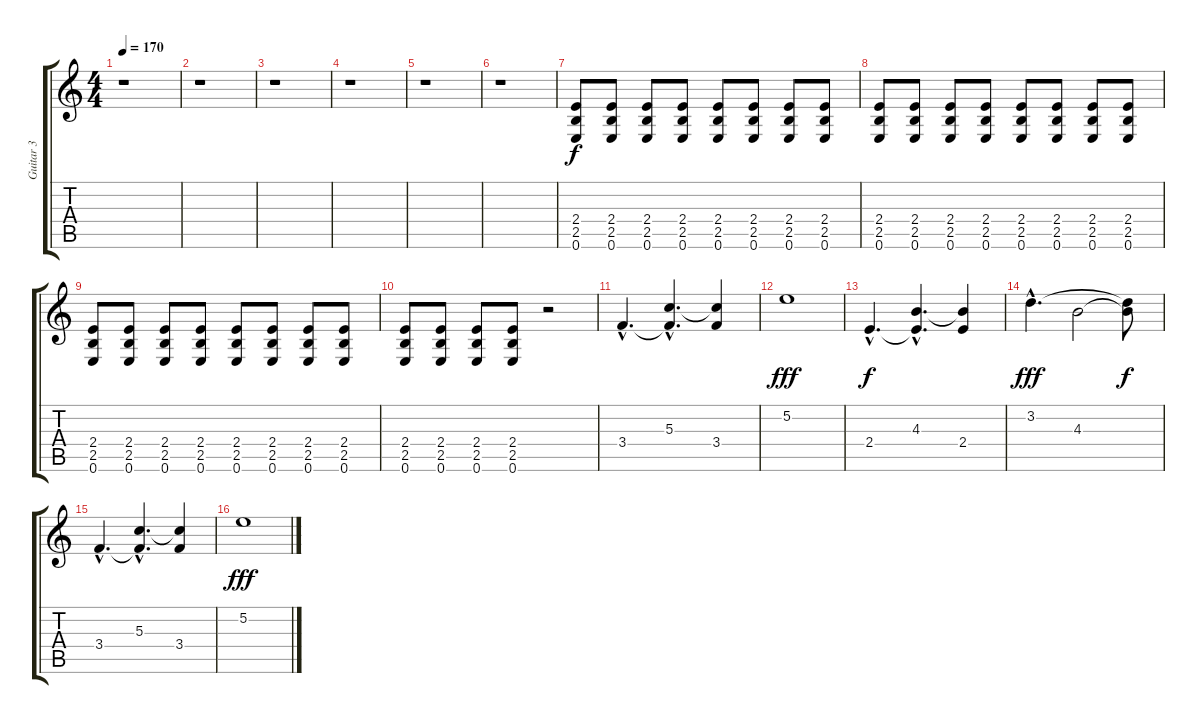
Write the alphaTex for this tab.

\track ("Guitar 3" "Guitar 3") {instrument acousticguitarsteel}
\staff {score tabs}
\tuning (E4 B3 G3 D3 A2 E2) {hide}
\ts (4 4)
\tempo 170
\clef g2
\ks c
r.1{dy f} |
r.1 |
r.1 |
r.1 |
r.1 |
r.1 |
(2.4 2.5 0.6).8{volume 11 instrument distortionguitar} (2.4 2.5 0.6).8 (2.4 2.5 0.6).8 (2.4 2.5 0.6).8 (2.4 2.5 0.6).8 (2.4 2.5 0.6).8 (2.4 2.5 0.6).8 (2.4 2.5 0.6).8 |
(2.4 2.5 0.6).8 (2.4 2.5 0.6).8 (2.4 2.5 0.6).8 (2.4 2.5 0.6).8 (2.4 2.5 0.6).8 (2.4 2.5 0.6).8 (2.4 2.5 0.6).8 (2.4 2.5 0.6).8 |
(2.4 2.5 0.6).8 (2.4 2.5 0.6).8 (2.4 2.5 0.6).8 (2.4 2.5 0.6).8 (2.4 2.5 0.6).8 (2.4 2.5 0.6).8 (2.4 2.5 0.6).8 (2.4 2.5 0.6).8 |
(2.4 2.5 0.6).8 (2.4 2.5 0.6).8 (2.4 2.5 0.6).8 (2.4 2.5 0.6).8 r.2 |
3.4{hac}.4{d volume 16 instrument acousticguitarsteel} (5.3{hac} 3.4{hac t}).4{d} (5.3{t} 3.4).4 |
5.2.1{dy fff} |
2.4{hac}.4{d dy f} (4.3{hac} 2.4{hac t}).4{d} (4.3{t} 2.4).4 |
3.2{hac}.4{d dy fff} 4.3.2 (3.2{t} 4.3{t}).8{dy f} |
3.4{hac}.4{d} (5.3{hac} 3.4{hac t}).4{d} (5.3{t} 3.4).4 |
5.2.1{dy fff}
